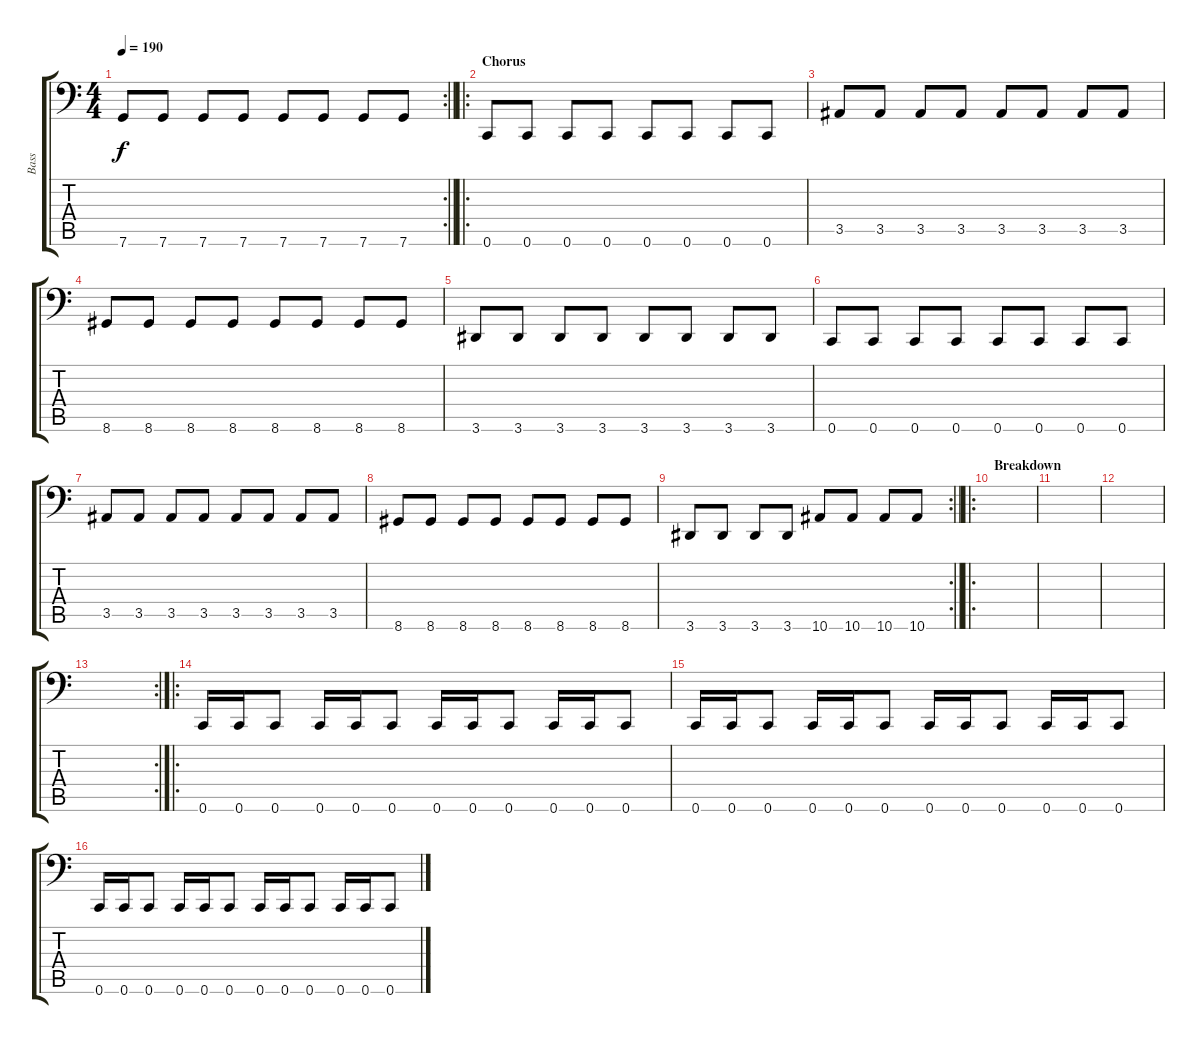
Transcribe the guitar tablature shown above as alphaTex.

\track ("Bass" "Bass") {instrument electricbasspick}
\staff {score tabs}
\tuning (D3 A2 F2 C2 G1 C1) {hide}
\rc 2
\ts (4 4)
\tempo 190
\clef f4
\barLineRight lightlight
\ks c
7.6.8{dy f} 7.6.8 7.6.8 7.6.8 7.6.8 7.6.8 7.6.8 7.6.8 |
\ro
\section ("" "Chorus")
0.6.8 0.6.8 0.6.8 0.6.8 0.6.8 0.6.8 0.6.8 0.6.8 |
3.5.8 3.5.8 3.5.8 3.5.8 3.5.8 3.5.8 3.5.8 3.5.8 |
8.6.8 8.6.8 8.6.8 8.6.8 8.6.8 8.6.8 8.6.8 8.6.8 |
3.6.8 3.6.8 3.6.8 3.6.8 3.6.8 3.6.8 3.6.8 3.6.8 |
0.6.8 0.6.8 0.6.8 0.6.8 0.6.8 0.6.8 0.6.8 0.6.8 |
3.5.8 3.5.8 3.5.8 3.5.8 3.5.8 3.5.8 3.5.8 3.5.8 |
8.6.8 8.6.8 8.6.8 8.6.8 8.6.8 8.6.8 8.6.8 8.6.8 |
\rc 2
\barLineRight lightlight
3.6.8 3.6.8 3.6.8 3.6.8 10.6.8 10.6.8 10.6.8 10.6.8 |
\ro
\section ("" "Breakdown")
|
|
|
\rc 2
|
\ro
0.6.16 0.6.16 0.6.8 0.6.16 0.6.16 0.6.8 0.6.16 0.6.16 0.6.8 0.6.16 0.6.16 0.6.8 |
0.6.16 0.6.16 0.6.8 0.6.16 0.6.16 0.6.8 0.6.16 0.6.16 0.6.8 0.6.16 0.6.16 0.6.8 |
0.6.16 0.6.16 0.6.8 0.6.16 0.6.16 0.6.8 0.6.16 0.6.16 0.6.8 0.6.16 0.6.16 0.6.8
